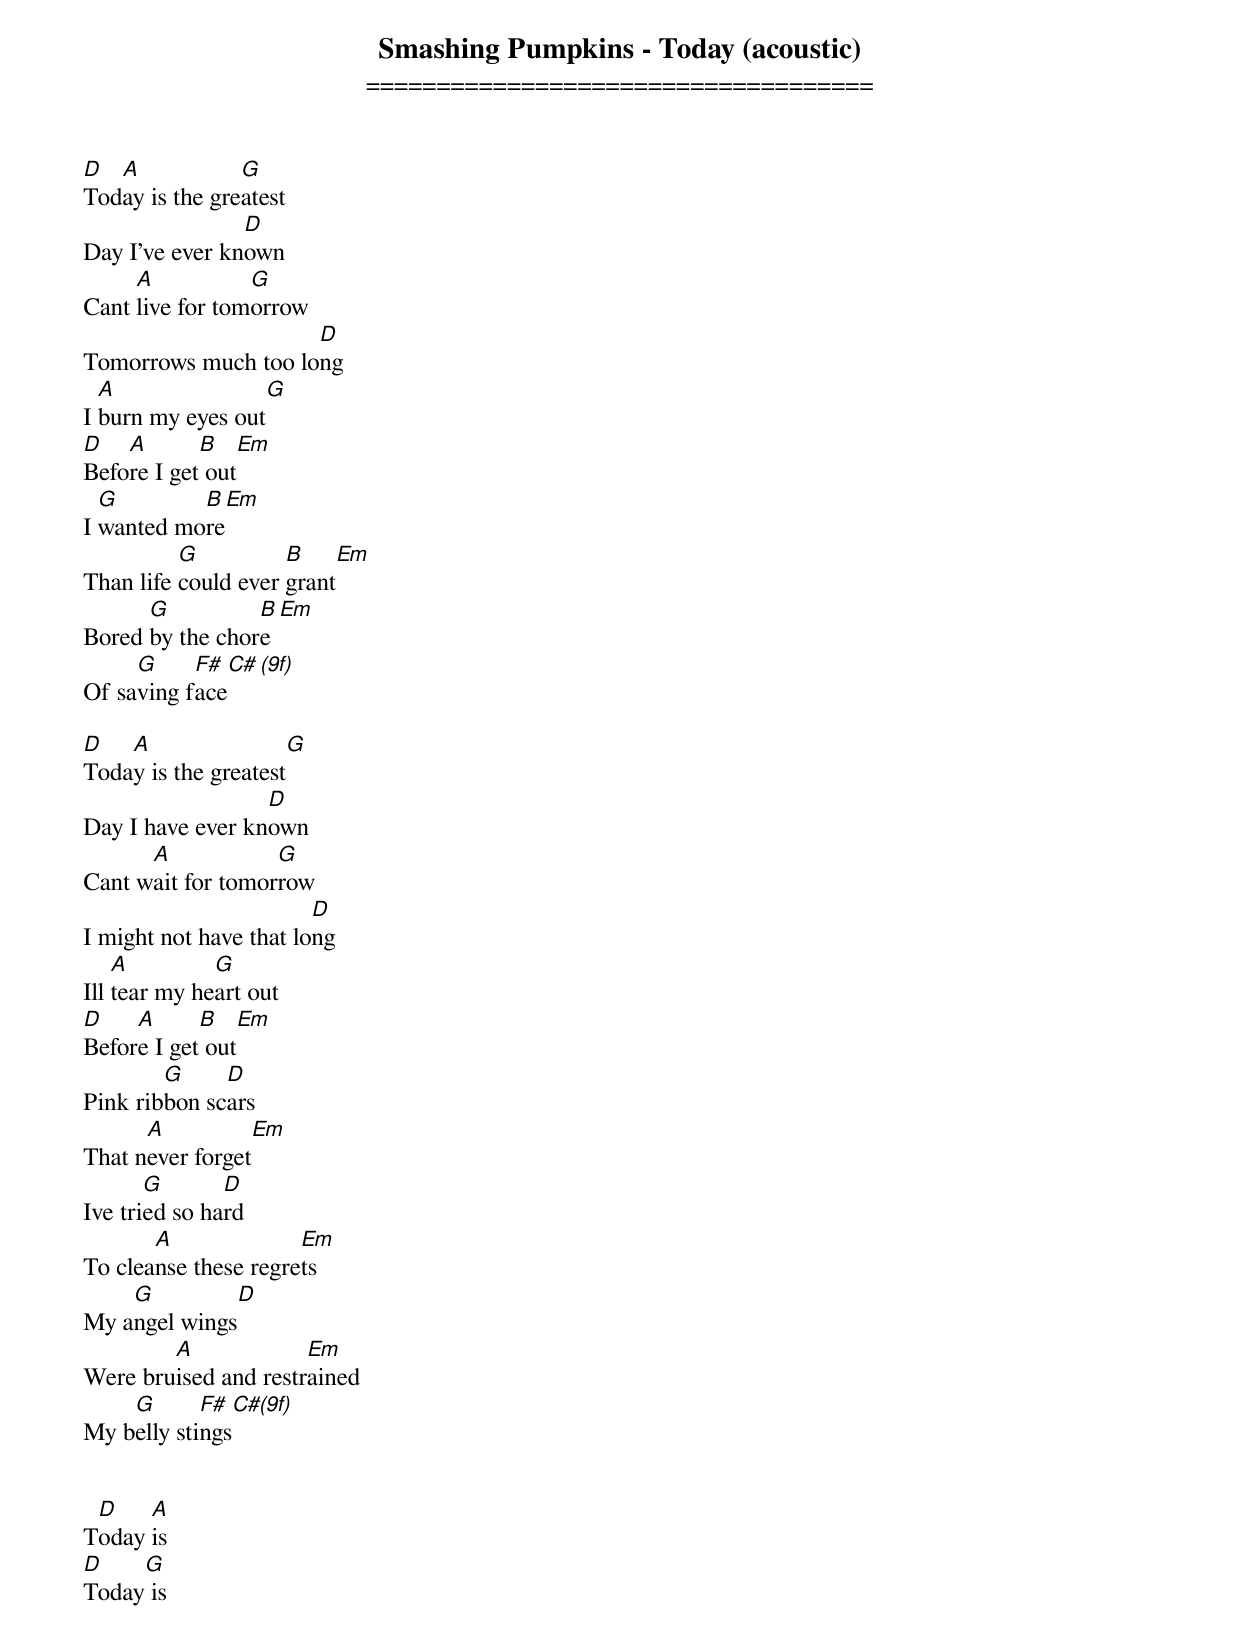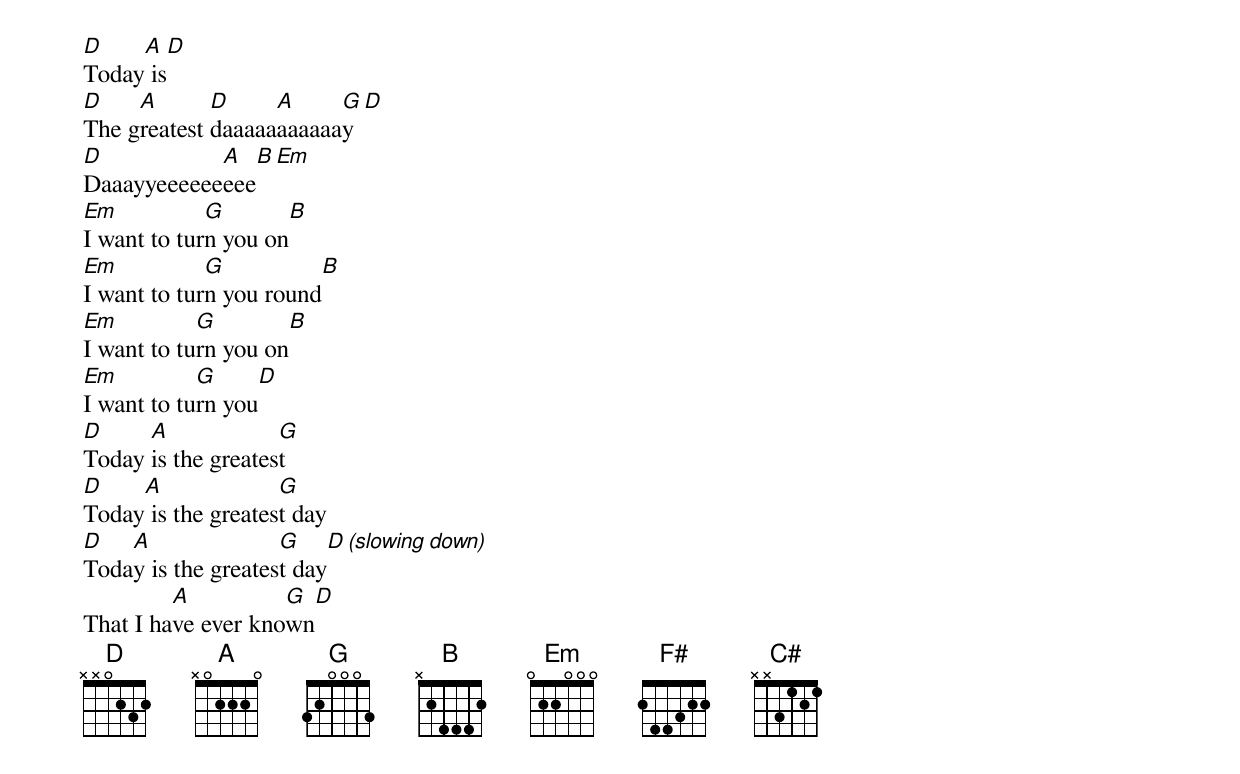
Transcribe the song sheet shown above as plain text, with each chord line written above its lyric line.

Smashing Pumpkins - Today (acoustic)
====================================

D  A            G
Today is the greatest
                D
Day I’ve ever known
     A           G
Cant live for tomorrow
                     D
Tomorrows much too long
  A               G
I burn my eyes out
D   A       B              Em
Before I get out
  G        B          Em
I wanted more
          G          B                   Em
Than life could ever grant
      G          B          Em
Bored by the chore
     G     F#       C# (9f)
Of saving face

D   A                G
Today is the greatest
                  D
Day I have ever known
      A            G
Cant wait for tomorrow
                        D
I might not have that long
    A         G
Ill tear my heart out
D    A      B           Em
Before I get out
        G     D
Pink ribbon scars
      A             Em
That never forget
       G       D
Ive tried so hard
       A              Em
To cleanse these regrets
    G         D
My angel wings
        A             Em
Were bruised and restrained
    G       F#        C#(9f)
My belly stings


 D    A
Today is
D    G
Today is
D    A       D
Today is
D    A       D     A     G      D
The greatest daaaaaaaaaaay
D           A                B       Em
Daaayyeeeeeeeee
Em           G              B
I want to turn you on
Em           G              B
I want to turn you round
Em          G               B
I want to turn you on
Em          G              D
I want to turn you
D     A             G
Today is the greatest
D    A              G
Today is the greatest day
D   A               G             D  (slowing down)
Today is the greatest day
         A          G        D
That I have ever known
